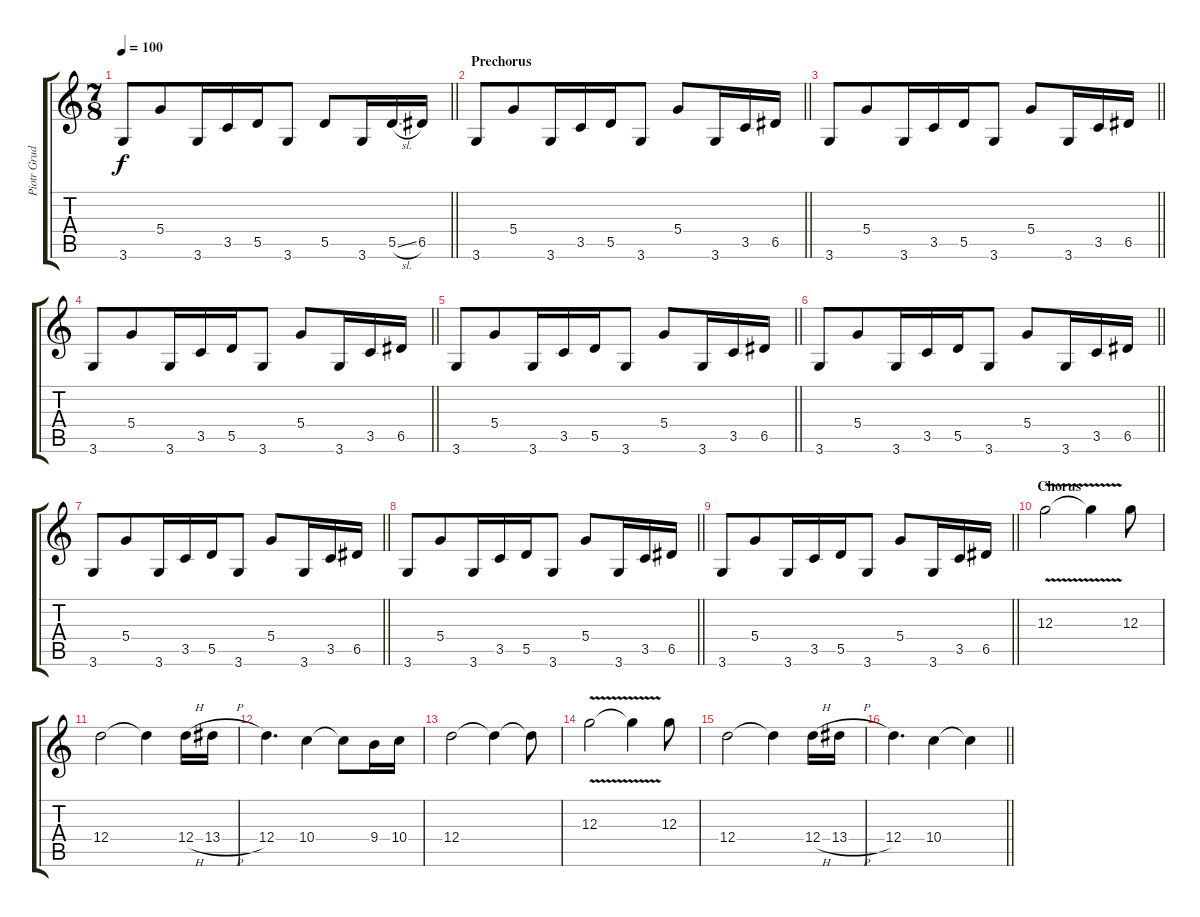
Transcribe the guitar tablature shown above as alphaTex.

\track ("Piotr Grudzinski" "Piotr Grud") {instrument acousticguitarsteel}
\staff {score tabs}
\tuning (E4 B3 G3 D3 A2 E2) {hide}
\ts (7 8)
\tempo 100
\clef g2
\barLineRight lightlight
\ks c
3.6.8{dy f} 5.4.8 3.6.16 3.5.16 5.5.16 3.6.8 5.5.8 3.6.16 5.5{sl}.16 6.5.16 |
\section ("" "Prechorus")
\barLineRight lightlight
3.6.8{instrument distortionguitar} 5.4.8 3.6.16 3.5.16 5.5.16 3.6.8 5.4.8 3.6.16 3.5.16 6.5.16 |
\barLineRight lightlight
3.6.8 5.4.8 3.6.16 3.5.16 5.5.16 3.6.8 5.4.8 3.6.16 3.5.16 6.5.16 |
\barLineRight lightlight
3.6.8 5.4.8 3.6.16 3.5.16 5.5.16 3.6.8 5.4.8 3.6.16 3.5.16 6.5.16 |
\barLineRight lightlight
3.6.8 5.4.8 3.6.16 3.5.16 5.5.16 3.6.8 5.4.8 3.6.16 3.5.16 6.5.16 |
\barLineRight lightlight
3.6.8 5.4.8 3.6.16 3.5.16 5.5.16 3.6.8 5.4.8 3.6.16 3.5.16 6.5.16 |
\barLineRight lightlight
3.6.8 5.4.8 3.6.16 3.5.16 5.5.16 3.6.8 5.4.8 3.6.16 3.5.16 6.5.16 |
\barLineRight lightlight
3.6.8 5.4.8 3.6.16 3.5.16 5.5.16 3.6.8 5.4.8 3.6.16 3.5.16 6.5.16 |
\barLineRight lightlight
3.6.8 5.4.8 3.6.16 3.5.16 5.5.16 3.6.8 5.4.8 3.6.16 3.5.16 6.5.16 |
\section ("" "Chorus")
12.3{v}.2 12.3{t}.4 12.3.8 |
12.4.2 12.4{t}.4 12.4{h}.16 13.4{h}.16 |
12.4.4{d} 10.4.4 10.4{t}.8 9.4.16 10.4.16 |
12.4.2 12.4{t}.4 12.4{t}.8 |
12.3{v}.2 12.3{t}.4 12.3.8 |
12.4.2 12.4{t}.4 12.4{h}.16 13.4{h}.16 |
\barLineRight lightlight
12.4.4{d} 10.4.4 10.4{t}.4
